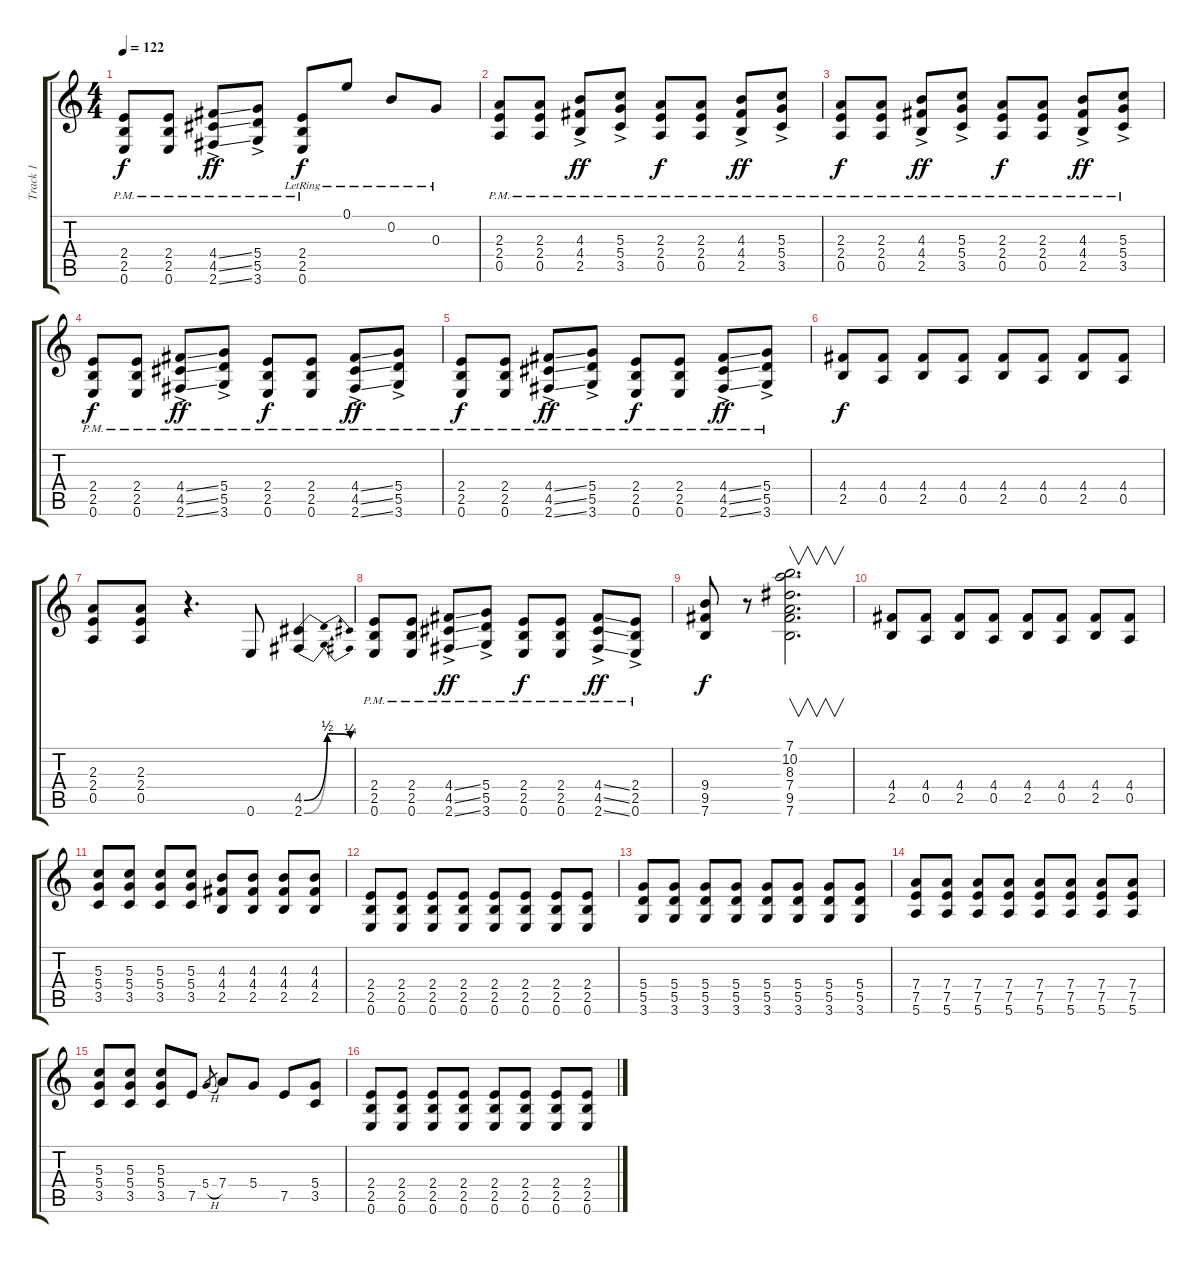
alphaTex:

\track ("Track 1" "Track 1") {instrument overdrivenguitar}
\staff {score tabs}
\tuning (E4 B3 G3 D3 A2 E2) {hide}
\ts (4 4)
\tempo 122
\clef g2
\ks c
(2.4{pm} 2.5{pm} 0.6{pm}).8{dy f} (2.4{pm} 2.5{pm} 0.6{pm}).8 (4.4{ss ac pm} 4.5{ss ac pm} 2.6{ss ac pm}).8{dy ff} (5.4{ac pm} 5.5{ac pm} 3.6{ac pm}).8 (2.4{pm lr} 2.5{pm lr} 0.6{pm lr}).8{dy f} 0.1{lr}.8 0.2{lr}.8 0.3{lr}.8 |
(2.3{pm} 2.4{pm} 0.5{pm}).8 (2.3{pm} 2.4{pm} 0.5{pm}).8 (4.3{ac pm} 4.4{ac pm} 2.5{ac pm}).8{dy ff} (5.3{ac pm} 5.4{ac pm} 3.5{ac pm}).8 (2.3{pm} 2.4{pm} 0.5{pm}).8{dy f} (2.3{pm} 2.4{pm} 0.5{pm}).8 (4.3{ac pm} 4.4{ac pm} 2.5{ac pm}).8{dy ff} (5.3{ac pm} 5.4{ac pm} 3.5{ac pm}).8 |
(2.3{pm} 2.4{pm} 0.5{pm}).8{dy f} (2.3{pm} 2.4{pm} 0.5{pm}).8 (4.3{ac pm} 4.4{ac pm} 2.5{ac pm}).8{dy ff} (5.3{ac pm} 5.4{ac pm} 3.5{ac pm}).8 (2.3{pm} 2.4{pm} 0.5{pm}).8{dy f} (2.3{pm} 2.4{pm} 0.5{pm}).8 (4.3{ac pm} 4.4{ac pm} 2.5{ac pm}).8{dy ff} (5.3{ac pm} 5.4{ac pm} 3.5{ac pm}).8 |
(2.4{pm} 2.5{pm} 0.6{pm}).8{dy f} (2.4{pm} 2.5{pm} 0.6{pm}).8 (4.4{ss ac pm} 4.5{ss ac pm} 2.6{ss ac pm}).8{dy ff} (5.4{ac pm} 5.5{ac pm} 3.6{ac pm}).8 (2.4{pm} 2.5{pm} 0.6{pm}).8{dy f} (2.4{pm} 2.5{pm} 0.6{pm}).8 (4.4{ss ac pm} 4.5{ss ac pm} 2.6{ss ac pm}).8{dy ff} (5.4{ac pm} 5.5{ac pm} 3.6{ac pm}).8 |
(2.4{pm} 2.5{pm} 0.6{pm}).8{dy f} (2.4{pm} 2.5{pm} 0.6{pm}).8 (4.4{ss ac pm} 4.5{ss ac pm} 2.6{ss ac pm}).8{dy ff} (5.4{ac pm} 5.5{ac pm} 3.6{ac pm}).8 (2.4{pm} 2.5{pm} 0.6{pm}).8{dy f} (2.4{pm} 2.5{pm} 0.6{pm}).8 (4.4{ss ac pm} 4.5{ss ac pm} 2.6{ss ac pm}).8{dy ff} (5.4{ac pm} 5.5{ac pm} 3.6{ac pm}).8 |
(4.4 2.5).8{dy f} (4.4 0.5).8 (4.4 2.5).8 (4.4 0.5).8 (4.4 2.5).8 (4.4 0.5).8 (4.4 2.5).8 (4.4 0.5).8 |
(2.3 2.4 0.5).8 (2.3 2.4 0.5).8 r.4{d} 0.6.8 (4.5{be (bendrelease 0 0 15 2 45 2 60 1)} 2.6{be (bendrelease 0 0 15 2 45 2 60 1)}).4 |
(2.4{pm} 2.5{pm} 0.6{pm}).8 (2.4{pm} 2.5{pm} 0.6{pm}).8 (4.4{ss ac pm} 4.5{ss ac pm} 2.6{ss ac pm}).8{dy ff} (5.4{ac pm} 5.5{ac pm} 3.6{ac pm}).8 (2.4{pm} 2.5{pm} 0.6{pm}).8{dy f} (2.4{pm} 2.5{pm} 0.6{pm}).8 (4.4{ss ac pm} 4.5{ss ac pm} 2.6{ss ac pm}).8{dy ff} (2.4{ac pm} 2.5{ac pm} 0.6{ac pm}).8 |
(9.4 9.5 7.6).8{dy f} r.8 (7.1 10.2 8.3 7.4 9.5 7.6).2{v d} |
(4.4 2.5).8 (4.4 0.5).8 (4.4 2.5).8 (4.4 0.5).8 (4.4 2.5).8 (4.4 0.5).8 (4.4 2.5).8 (4.4 0.5).8 |
(5.3 5.4 3.5).8 (5.3 5.4 3.5).8 (5.3 5.4 3.5).8 (5.3 5.4 3.5).8 (4.3 4.4 2.5).8 (4.3 4.4 2.5).8 (4.3 4.4 2.5).8 (4.3 4.4 2.5).8 |
(2.4 2.5 0.6).8 (2.4 2.5 0.6).8 (2.4 2.5 0.6).8 (2.4 2.5 0.6).8 (2.4 2.5 0.6).8 (2.4 2.5 0.6).8 (2.4 2.5 0.6).8 (2.4 2.5 0.6).8 |
(5.4 5.5 3.6).8 (5.4 5.5 3.6).8 (5.4 5.5 3.6).8 (5.4 5.5 3.6).8 (5.4 5.5 3.6).8 (5.4 5.5 3.6).8 (5.4 5.5 3.6).8 (5.4 5.5 3.6).8 |
(7.4 7.5 5.6).8 (7.4 7.5 5.6).8 (7.4 7.5 5.6).8 (7.4 7.5 5.6).8 (7.4 7.5 5.6).8 (7.4 7.5 5.6).8 (7.4 7.5 5.6).8 (7.4 7.5 5.6).8 |
(5.3 5.4 3.5).8 (5.3 5.4 3.5).8 (5.3 5.4 3.5).8 7.5.8 5.4{h}.8{gr} 7.4.8 5.4.8 7.5.8 (5.4 3.5).8 |
(2.4 2.5 0.6).8 (2.4 2.5 0.6).8 (2.4 2.5 0.6).8 (2.4 2.5 0.6).8 (2.4 2.5 0.6).8 (2.4 2.5 0.6).8 (2.4 2.5 0.6).8 (2.4 2.5 0.6).8
